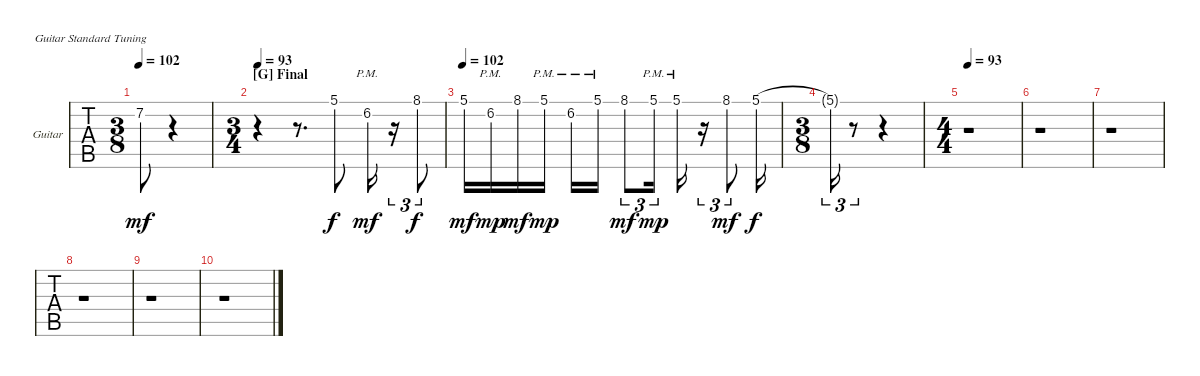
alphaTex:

\defaultSystemsLayout 4
\bracketExtendMode nobrackets
\firstSystemTrackNameOrientation horizontal
\otherSystemsTrackNameOrientation horizontal
\track ("Guitar" "Guitar") {instrument acousticguitarsteel}
\staff {tabs}
\tuning (E4 B3 G3 D3 A2 E2)
\ts (3 8)
\beaming (8 3)
\tempo 102
\clef g2
\ks c
7.2{acc #}.8{dy mf} r.4 |
\ts (3 4)
\beaming (8 2 2 2)
\section ("G" "Final")
\tempo (93 0.00625)
r.4 r.8{d} 5.1.8{dy f} 6.2{pm}.16{dy mf} r.16{tu (3 2)} 8.1.8{tu (3 2) dy f} |
\tempo 102
5.1.16{dy mf} 6.2{pm}.16{dy mp} 8.1.16{dy mf} 5.1{pm}.16{dy mp} 6.2{pm}.16 5.1{pm}.16 8.1.8{tu (3 2) dy mf} 5.1{pm}.16{tu (3 2) dy mp} 5.1{pm}.16 r.16{tu (3 2)} 8.1.8{tu (3 2) dy mf} 5.1.16{dy f} |
\ts (3 8)
\beaming (8 3)
5.1{t}.16{tu (3 2)} r.8{tu (3 2)} r.4 |
\ts (4 4)
\beaming (8 2 2 2 2)
\tempo 93
r.1 |
r.1 |
\scale
0.915986 r.1 |
\scale
0.606545 r.1 |
\scale
2.11362 r.1 |
\scale
0.363847 r.1
